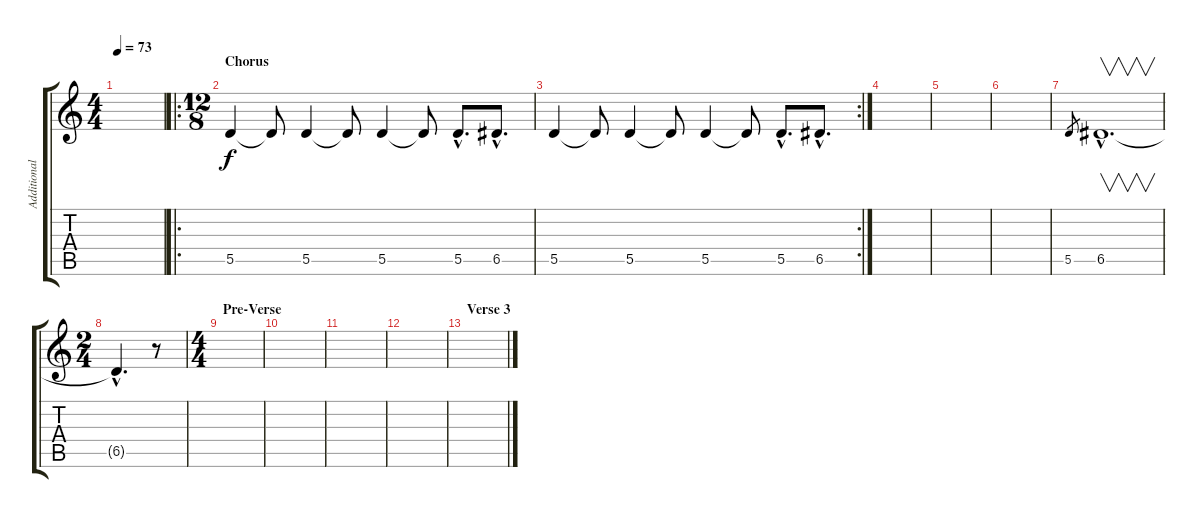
\track ("Additional Rhytm Dist." "Additional") {instrument distortionguitar}
\staff {score tabs}
\tuning (E4 B3 G3 D3 A2 E2) {hide}
\ts (4 4)
\tempo 73
\clef g2
\ks c
|
\ro
\ts (12 8)
\section ("" "Chorus")
5.5.4 5.5{t}.8 5.5.4 5.5{t}.8 5.5.4 5.5{t}.8 5.5{hac}.8{d} 6.5{hac}.8{d} |
\rc 2
5.5.4 5.5{t}.8 5.5.4 5.5{t}.8 5.5.4 5.5{t}.8 5.5{hac}.8{d} 6.5{hac}.8{d} |
|
|
|
5.5.8{gr} 6.5{hac}.1{v d} |
\ts (2 4)
6.5{hac t}.4{d} r.8 |
\ts (4 4)
\section ("" "Pre-Verse")
|
|
|
|
\section ("" "Verse 3")
